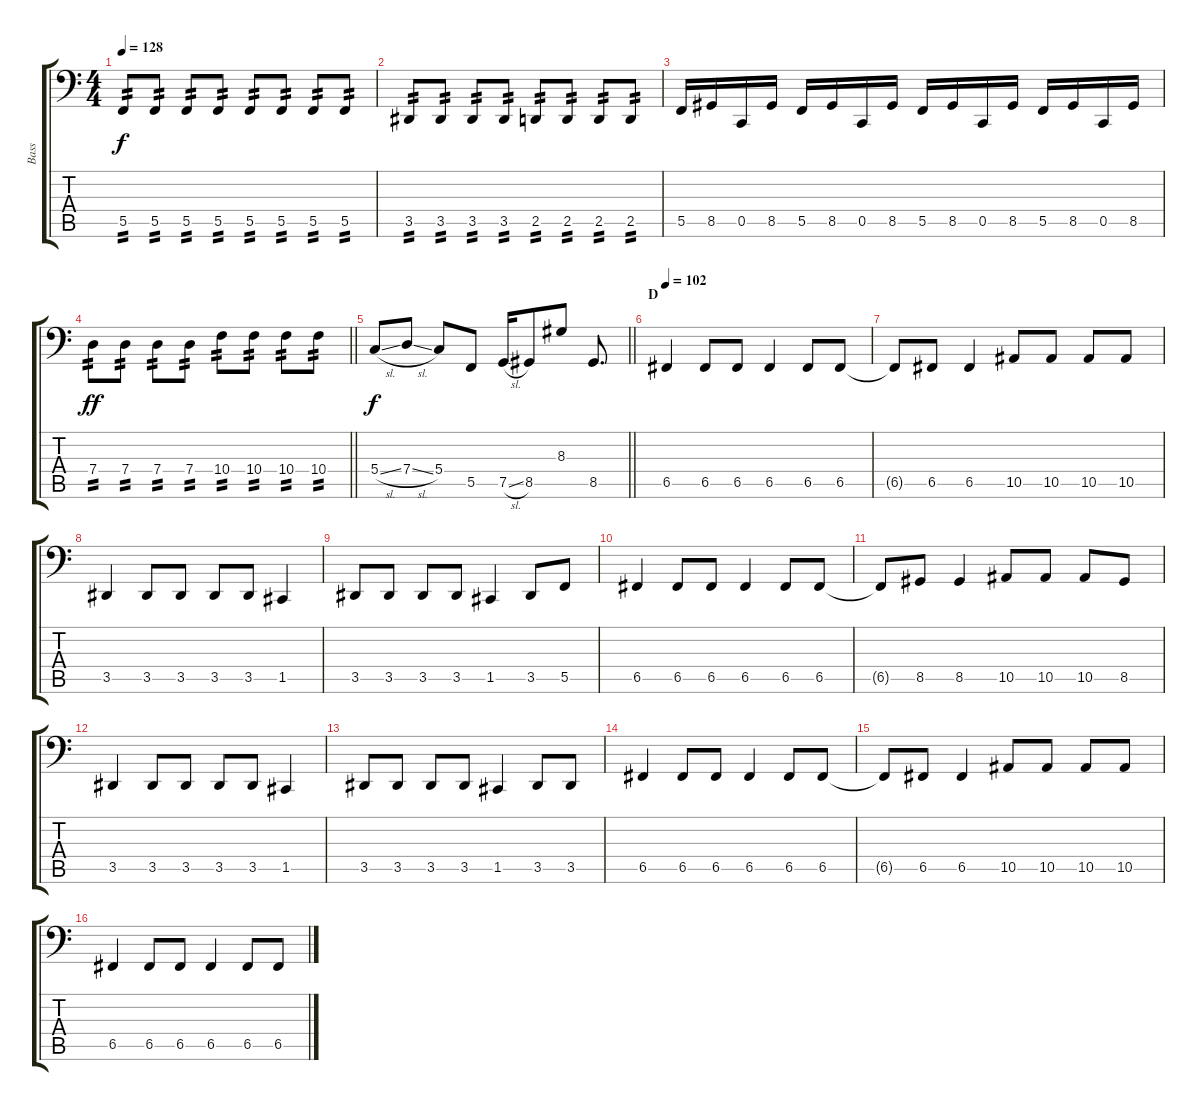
\track ("Bass" "Bass") {instrument electricbasspick}
\staff {score tabs}
\tuning (Bb2 F2 C2 G1 C1 A0) {hide}
\ts (4 4)
\tempo 128
\clef f4
\ks c
5.5.8{tp 2 dy f} 5.5.8{tp 2} 5.5.8{tp 2} 5.5.8{tp 2} 5.5.8{tp 2} 5.5.8{tp 2} 5.5.8{tp 2} 5.5.8{tp 2} |
3.5.8{tp 2} 3.5.8{tp 2} 3.5.8{tp 2} 3.5.8{tp 2} 2.5.8{tp 2} 2.5.8{tp 2} 2.5.8{tp 2} 2.5.8{tp 2} |
5.5.16 8.5.16 0.5.16 8.5.16 5.5.16 8.5.16 0.5.16 8.5.16 5.5.16 8.5.16 0.5.16 8.5.16 5.5.16 8.5.16 0.5.16 8.5.16 |
\barLineRight lightlight
7.4.8{tp 2 dy ff} 7.4.8{tp 2} 7.4.8{tp 2} 7.4.8{tp 2} 10.4.8{tp 2} 10.4.8{tp 2} 10.4.8{tp 2} 10.4.8{tp 2} |
\barLineRight lightlight
5.4{sl}.8{dy f} 7.4{sl}.8 5.4.8 5.5.8 7.5{sl}.16 8.5.8 8.3.8 8.5.8{d} |
\section ("" "D")
\tempo 102
6.5.4 6.5.8 6.5.8 6.5.4 6.5.8 6.5.8 |
6.5{t}.8 6.5.8 6.5.4 10.5.8 10.5.8 10.5.8 10.5.8 |
3.5.4 3.5.8 3.5.8 3.5.8 3.5.8 1.5.4 |
3.5.8 3.5.8 3.5.8 3.5.8 1.5.4 3.5.8 5.5.8 |
6.5.4 6.5.8 6.5.8 6.5.4 6.5.8 6.5.8 |
6.5{t}.8 8.5.8 8.5.4 10.5.8 10.5.8 10.5.8 8.5.8 |
3.5.4 3.5.8 3.5.8 3.5.8 3.5.8 1.5.4 |
3.5.8 3.5.8 3.5.8 3.5.8 1.5.4 3.5.8 3.5.8 |
6.5.4 6.5.8 6.5.8 6.5.4 6.5.8 6.5.8 |
6.5{t}.8 6.5.8 6.5.4 10.5.8 10.5.8 10.5.8 10.5.8 |
6.5.4 6.5.8 6.5.8 6.5.4 6.5.8 6.5.8
